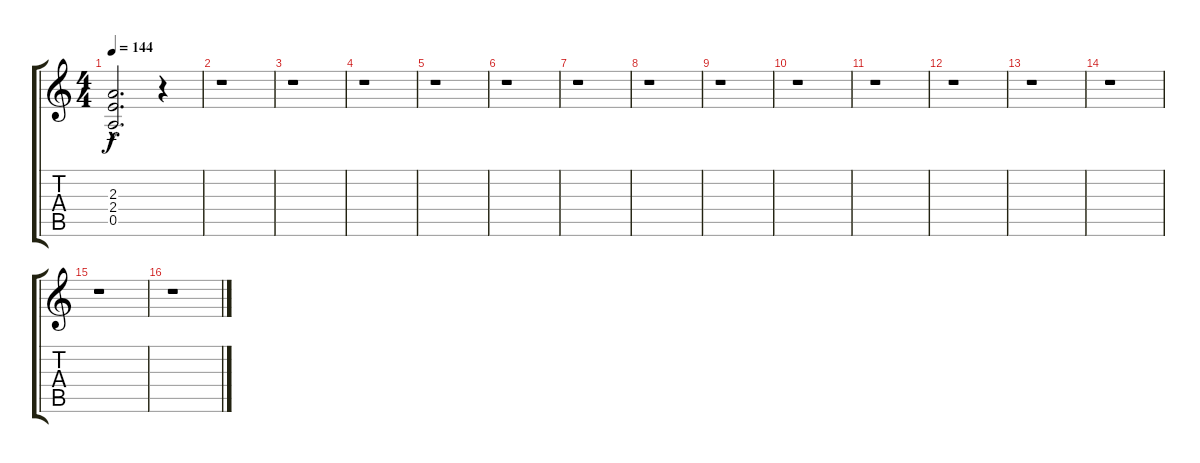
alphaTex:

\track "" {instrument overdrivenguitar}
\staff {score tabs}
\tuning (E4 B3 G3 D3 A2 E2) {hide}
\ts (4 4)
\tempo 144
\clef g2
\ks c
(2.3{hac} 2.4{hac} 0.5{hac}).2{d dy f} r.4 |
r.1 |
r.1 |
r.1 |
r.1 |
r.1 |
r.1 |
r.1 |
r.1 |
r.1 |
r.1 |
r.1 |
r.1 |
r.1 |
r.1 |
r.1
